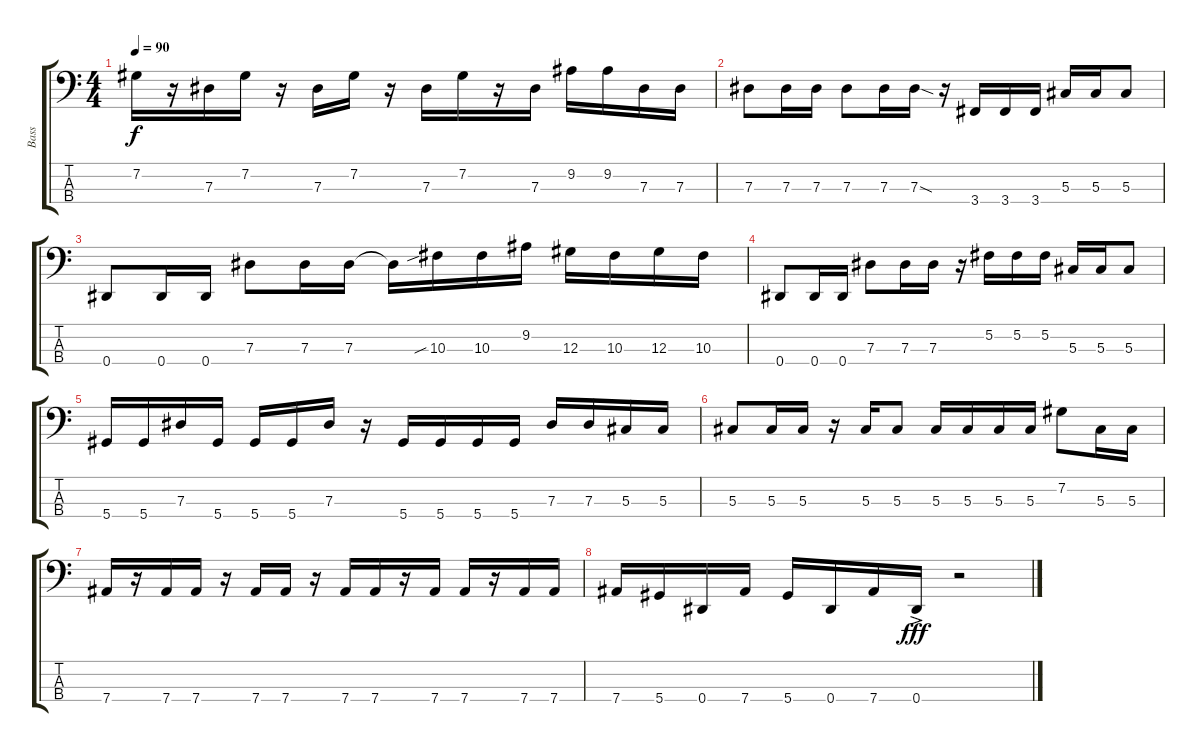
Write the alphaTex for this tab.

\track ("Bass" "Bass") {instrument electricbasspick}
\staff {score tabs}
\tuning (Gb2 Db2 Ab1 Eb1) {hide}
\ts (4 4)
\tempo 90
\clef f4
\ks c
7.2.16{dy f} r.16 7.3.16 7.2.16 r.16 7.3.16 7.2.16 r.16 7.3.16 7.2.16 r.16 7.3.16 9.2.16 9.2.16 7.3.16 7.3.16 |
7.3.8 7.3.16 7.3.16 7.3.8 7.3.16 7.3{sod}.16 r.16 3.4.16 3.4.16 3.4.16 5.3.16 5.3.16 5.3.8 |
0.4.8 0.4.16 0.4.16 7.3.8 7.3.16 7.3.16 7.3{t}.16 10.3{sib}.16 10.3.16 9.2.16 12.3.16 10.3.16 12.3.16 10.3.16 |
0.4.8 0.4.16 0.4.16 7.3.8 7.3.16 7.3.16 r.16 5.2.16 5.2.16 5.2.16 5.3.16 5.3.16 5.3.8 |
5.4.16 5.4.16 7.3.16 5.4.16 5.4.16 5.4.16 7.3.16 r.16 5.4.16 5.4.16 5.4.16 5.4.16 7.3.16 7.3.16 5.3.16 5.3.16 |
5.3.8 5.3.16 5.3.16 r.16 5.3.16 5.3.8 5.3.16 5.3.16 5.3.16 5.3.16 7.2.8 5.3.16 5.3.16 |
7.4.16 r.16 7.4.16 7.4.16 r.16 7.4.16 7.4.16 r.16 7.4.16 7.4.16 r.16 7.4.16 7.4.16 r.16 7.4.16 7.4.16 |
7.4.16 5.4.16 0.4.16 7.4.16 5.4.16 0.4.16 7.4.16 0.4{ac}.16{dy fff} r.2
